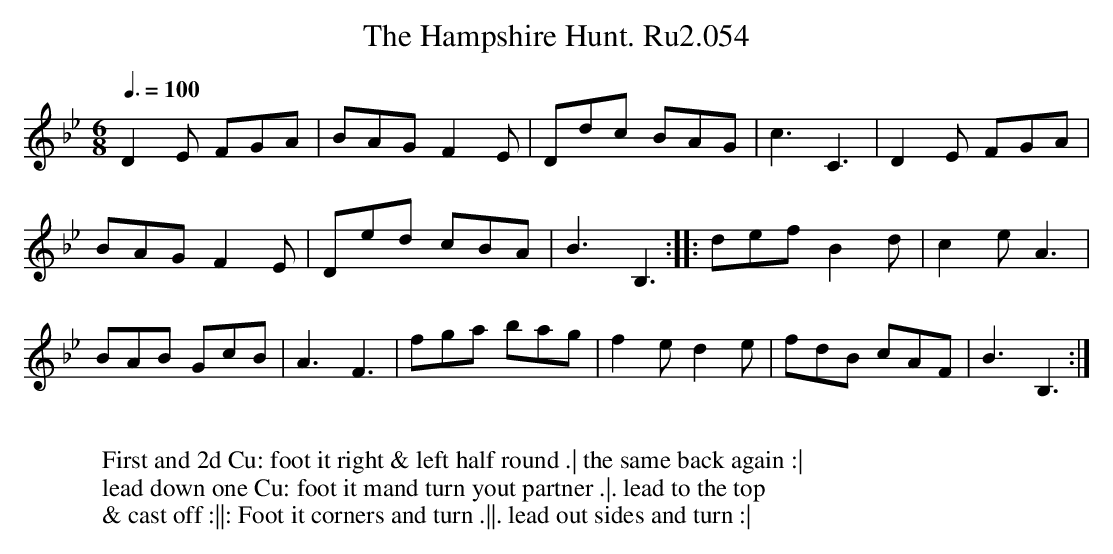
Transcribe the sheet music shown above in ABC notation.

X:1
T:Hampshire Hunt. Ru2.054, The
M:6/8
L:1/8
Q:3/8=100
K:Bb
D2E FGA|BAG F2E|Ddc BAG|c3C3|D2E FGA|
BAG F2E|Ded cBA|B3 B,3::def B2d|c2e A3|
BAB GcB|A3 F3|fga bag|f2e d2e|fdB cAF|B3 B,3:|
W:
W:First and 2d Cu: foot it right & left half round .| the same back again :|
W:lead down one Cu: foot it mand turn yout partner .|. lead to the top
W: & cast off :||: Foot it corners and turn .||. lead out sides and turn :|
